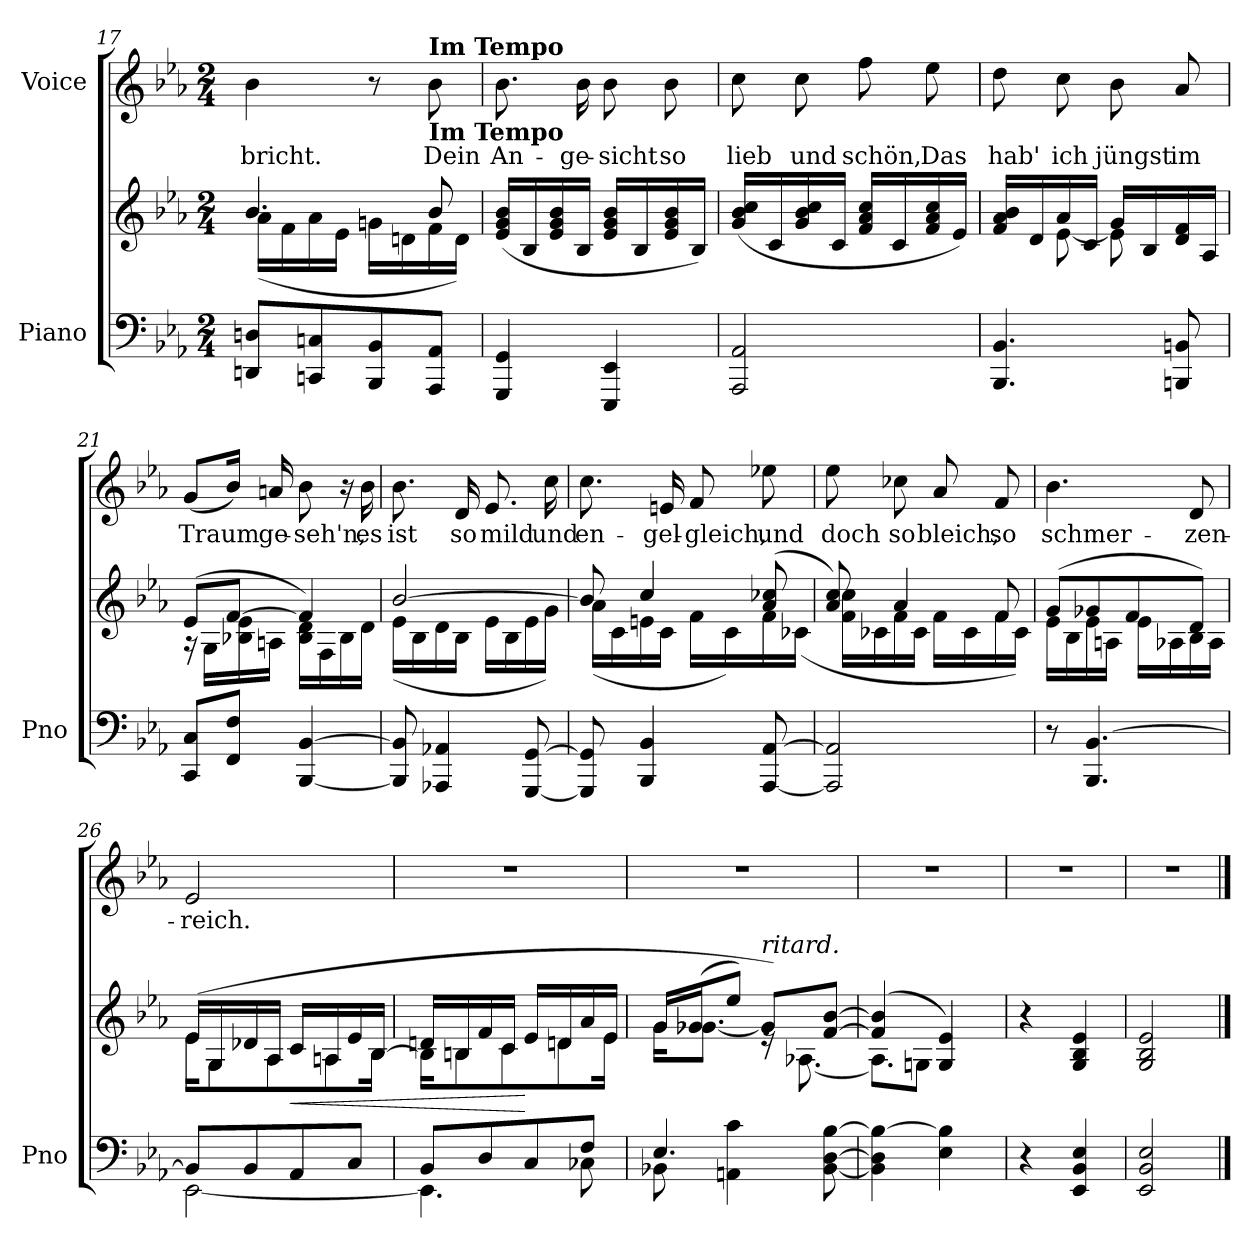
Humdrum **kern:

**kern	**kern	**dynam	**kern	**text
*part2	*part2	*part2	*part1	*part1
*staff3	*staff2	*staff2/3	*staff1	*staff1
*I"Piano	*	*	*I"Voice	*
*I'Pno	*	*	*	*
*clefF4	*clefG2	*	*clefG2	*
*k[b-e-a-]	*k[b-e-a-]	*	*k[b-e-a-]	*
*M2/4	*M2/4	*	*M2/4	*
=17	=17	=17	=17	=17
*	*^	*	*	*
!	!	!	!	!	!LO:LY:b
8DDn/ 8Dn/L	4.b-/	(<16a-\LL	.	4b-\	bricht.
.	.	16f\	.	.	.
8CCn/ 8Cn/	.	16a-\	.	.	.
.	.	16e-\JJ	.	.	.
8BBB-/ 8BB-/	.	16gn\LL	.	8r	.
.	.	16dn\	.	.	.
!	!	!	!	!LO:TX:a:B:t=Im Tempo	!
!	!	!	!	!LO:TX:b:B:t=Im Tempo	!
!	!	!	!	!	!LO:LY:b
8AAA-/ 8AA-/J	8b-/	16f\	.	8b-\	Dein
.	.	16d\JJ)	.	.	.
=18	=18	=18	=18	=18	=18
!	!	!	!	!	!LO:LY:b
*	*v	*v	*	*	*
4GGG/ 4GG/	(<16e-/ 16g/ 16b-/LL	.	8.b-\	An-
.	16B-/	.	.	.
.	16e-/ 16g/ 16b-/	.	.	.
!	!	!	!	!LO:LY:b
.	16B-/JJ	.	16b-\	-ge-
!	!	!	!	!LO:LY:b
4EEE-/ 4EE-/	16e-/ 16g/ 16b-/LL	.	8b-\	-sicht
.	16B-/	.	.	.
!	!	!	!	!LO:LY:b
.	16e-/ 16g/ 16b-/	.	8b-\	so
.	16B-/JJ)	.	.	.
=19	=19	=19	=19	=19
!	!	!	!	!LO:LY:b
2AAA-/ 2AA-/	(<16g/ 16b-/ 16cc/LL	.	8cc\	lieb
.	16c/	.	.	.
!	!	!	!	!LO:LY:b
.	16g/ 16b-/ 16cc/	.	8cc\	und
.	16c/JJ	.	.	.
!	!	!	!	!LO:LY:b
.	16f/ 16a-/ 16cc/LL	.	8ff\	schön,
.	16c/	.	.	.
!	!	!	!	!LO:LY:b
.	16f/ 16a-/ 16cc/	.	8ee-\	Das
.	16e-/JJ)	.	.	.
!!LO:PB:g=z
=20	=20	=20	=20	=20
*	*^	*	*	*
!	!	!	!	!	!LO:LY:b
4.BBB-/ 4.BB-/	16f/ 16a-/ 16b-/LL	8ryy	.	8dd\	hab'
.	16d/	.	.	.	.
!	!	!	!	!	!LO:LY:b
.	16a-/	[8e-\	.	8cc\	ich
.	16c/JJ	.	.	.	.
!	!	!	!	!	!LO:LY:b
.	16g/LL	8e-\]	.	8b-\	jüngst
.	16B-/	.	.	.	.
!	!	!	!	!	!LO:LY:b
8BBBn/ 8BBn/	16d/ 16f/	8ryy	.	8a-/	im
.	16A-/JJ	.	.	.	.
=21	=21	=21	=21	=21	=21
!	!	!	!	!	!LO:LY:b
8CC/ 8C/L	(>8e-/L	16r	.	(<8g/L	Traum
.	.	16G\LL	.	.	.
8FF/ 8F/J	[8f/J	16B-X\ 16e-\	.	16b-/Jk)	.
!	!	!	!	!	!LO:LY:b
.	.	16An\JJ	.	16an/	ge-
!	!	!	!	!	!LO:LY:b
[4BBB-/ [4BB-/	4f/])	16B-\ 16d\LL	.	8b-\	-seh'n,
.	.	16F\	.	.	.
.	.	16B-\	.	16r	.
!	!	!	!	!	!LO:LY:b
.	.	16d\JJ	.	16b-\	es
=22	=22	=22	=22	=22	=22
!	!	!	!	!	!LO:LY:b
8BBB-/] 8BB-/]	[2b-/	(<16e-\LL	.	8.b-\	ist
.	.	16B-\	.	.	.
4AAA-X/ 4AA-X/	.	16d\	.	.	.
!	!	!	!	!	!LO:LY:b
.	.	16B-\JJ	.	16d/	so
!	!	!	!	!	!LO:LY:b
.	.	16e-\LL	.	8.e-/	mild
.	.	16B-\	.	.	.
[8GGG/ [8GG/	.	16e-\	.	.	.
!	!	!	!	!	!LO:LY:b
.	.	16g\JJ)	.	16cc\	und
=23	=23	=23	=23	=23	=23
!	!	!	!	!	!LO:LY:b
8GGG/] 8GG/]	8b-/]	(<16a-\LL	.	8.cc\	en-
.	.	16c\	.	.	.
4BBB-/ 4BB-/	4cc/	16en\	.	.	.
!	!	!	!	!	!LO:LY:b
.	.	16c\JJ	.	16en/	-gel-
!	!	!	!	!	!LO:LY:b
.	.	16f\LL	.	8f/	-gleich,
.	.	16c\)	.	.	.
!	!	!	!	!	!LO:LY:b
[8AAA-/ [8AA-/	(>8a-/ 8cc-X/	16f\	.	8ee-X\	und
.	.	(<16c-X\JJ	.	.	.
=24	=24	=24	=24	=24	=24
!	!	!	!	!	!LO:LY:b
2AAA-/] 2AA-/]	8a-/ 8cc/)	16f\ 16cc\LL	.	8ee-\	doch
.	.	16c-X\	.	.	.
!	!	!	!	!	!LO:LY:b
.	4a-/	16f\	.	8cc-X\	so
.	.	16c-\JJ	.	.	.
!	!	!	!	!	!LO:LY:b
.	.	16f\LL	.	8a-/	bleich,
.	.	16c-\	.	.	.
!	!	!	!	!	!LO:LY:b
.	8f/	16f\	.	8f/	so
.	.	16c-\JJ)	.	.	.
!!LO:LB:g=z
=25	=25	=25	=25	=25	=25
!	!	!	!	!	!LO:LY:b
8r	(>8g/L	16e-\LL	.	4.b-\	schmer-
.	.	16B-\	.	.	.
4.BBB-/ [4.BB-/	8g-X/	16e-\	.	.	.
.	.	16An\JJ	.	.	.
.	8f/	16e-\LL	.	.	.
.	.	16A-X\	.	.	.
!	!	!	!	!	!LO:LY:b
.	8d/J)	16B-\	.	8d/	-zen-
.	.	16A-\JJ	.	.	.
=26	=26	=26	=26	=26	=26
*^	*	*	*	*	*
!	!	!	!	!	!	!LO:LY:b
8BB-/L]	[2EE-\	(>16e-/LL	16e-\KL	.	2e-/	-reich.
.	.	16G/	8G\	.	.	.
8BB-/	.	16d-X/	.	.	.	.
.	.	16A-/JJ	8A-\	.	.	.
!	!	!	!	!LO:HP:b	!	!
8AA-/	.	16c/LL	.	<	.	.
.	.	16An/	8A\	.	.	.
8C/J	.	16e-/	.	.	.	.
.	.	[16B-/JJ	16B-\Jk	.	.	.
=27	=27	=27	=27	=27	=27	=27
8BB-/L	4.EE-\]	16dn/LL	16B-\KL]	.	2r	.
.	.	16Bn/	8B\	.	.	.
8D/	.	16f/	.	.	.	.
.	.	16c/JJ	8c\	.	.	.
8C/	.	16e-/LL	.	[	.	.
.	.	16d/	8dn\	.	.	.
8F/J	8C-X\	16a-/	.	.	.	.
.	.	16e-/JJ	16e-\Jk	.	.	.
=28	=28	=28	=28	=28	=28	=28
4.E-/	8BB-X\	16g/LL	16g\KL	.	2r	.
.	.	(>16g-X/J	[8.g-\J	.	.	.
.	4AAn\ 4c\	8ee-/J)	.	.	.	.
!	!	!LO:TX:a:i:t=ritard.	!	!	!	!
.	.	8g-/L])	16re	.	.	.
.	.	.	[8.A-X\	.	.	.
8ryy	[8BB-\ [8D\ [8B-\	[8f/ [8b-/J	.	.	.	.
*v	*v	*	*	*	*	*
=29	=29	=29	=29	=29	=29
4BB-\] 4D\] 4B-\_	(>4f/] 4b-/]	8.A-\L]	.	2r	.
.	.	(<8Gn\J	.	.	.
4E-\ 4B-\])	(4G/ 4e-/)	.	.	.	.
.	.	8.ryy	.	.	.
*	*v	*v	*	*	*
=30	=30	=30	=30	=30
4r	4r	.	2r	.
4EE-/ 4BB-/ 4E-/	4G/ 4B-/ 4e-/	.	.	.
=31	=31	=31	=31	=31
2EE-/ 2BB-/ 2E-/	2G/ 2B-/ 2e-/	.	2r	.
==	==	==	==	==
*-	*-	*-	*-	*-
